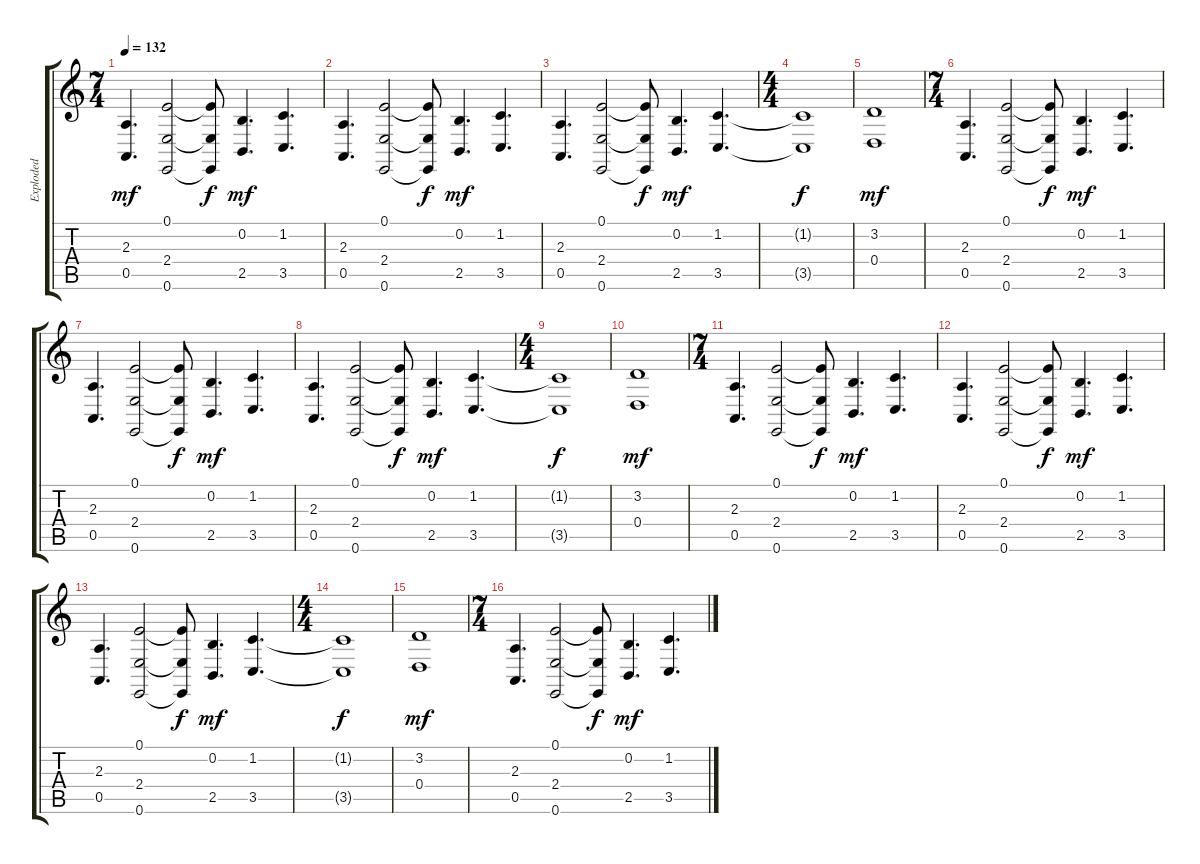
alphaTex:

\track ("Exploded" "Exploded") {instrument stringensemble2}
\staff {score tabs}
\tuning (E4 B3 G3 D3 A2 E2) {hide}
\ts (7 4)
\tempo 132
\clef g2
\ks c
(2.3 0.5).4{d dy mf} (0.1 2.4 0.6).2 (0.1{t} 2.4{t} 0.6{t}).8{dy f} (0.2 2.5).4{d dy mf} (1.2 3.5).4{d} |
(2.3 0.5).4{d} (0.1 2.4 0.6).2 (0.1{t} 2.4{t} 0.6{t}).8{dy f} (0.2 2.5).4{d dy mf} (1.2 3.5).4{d} |
(2.3 0.5).4{d} (0.1 2.4 0.6).2 (0.1{t} 2.4{t} 0.6{t}).8{dy f} (0.2 2.5).4{d dy mf} (1.2 3.5).4{d} |
\ts (4 4)
(1.2{t} 3.5{t}).1{dy f} |
(3.2 0.4).1{dy mf} |
\ts (7 4)
(2.3 0.5).4{d} (0.1 2.4 0.6).2 (0.1{t} 2.4{t} 0.6{t}).8{dy f} (0.2 2.5).4{d dy mf} (1.2 3.5).4{d} |
(2.3 0.5).4{d} (0.1 2.4 0.6).2 (0.1{t} 2.4{t} 0.6{t}).8{dy f} (0.2 2.5).4{d dy mf} (1.2 3.5).4{d} |
(2.3 0.5).4{d} (0.1 2.4 0.6).2 (0.1{t} 2.4{t} 0.6{t}).8{dy f} (0.2 2.5).4{d dy mf} (1.2 3.5).4{d} |
\ts (4 4)
(1.2{t} 3.5{t}).1{dy f} |
(3.2 0.4).1{dy mf} |
\ts (7 4)
(2.3 0.5).4{d} (0.1 2.4 0.6).2 (0.1{t} 2.4{t} 0.6{t}).8{dy f} (0.2 2.5).4{d dy mf} (1.2 3.5).4{d} |
(2.3 0.5).4{d} (0.1 2.4 0.6).2 (0.1{t} 2.4{t} 0.6{t}).8{dy f} (0.2 2.5).4{d dy mf} (1.2 3.5).4{d} |
(2.3 0.5).4{d} (0.1 2.4 0.6).2 (0.1{t} 2.4{t} 0.6{t}).8{dy f} (0.2 2.5).4{d dy mf} (1.2 3.5).4{d} |
\ts (4 4)
(1.2{t} 3.5{t}).1{dy f} |
(3.2 0.4).1{dy mf} |
\ts (7 4)
(2.3 0.5).4{d} (0.1 2.4 0.6).2 (0.1{t} 2.4{t} 0.6{t}).8{dy f} (0.2 2.5).4{d dy mf} (1.2 3.5).4{d}
